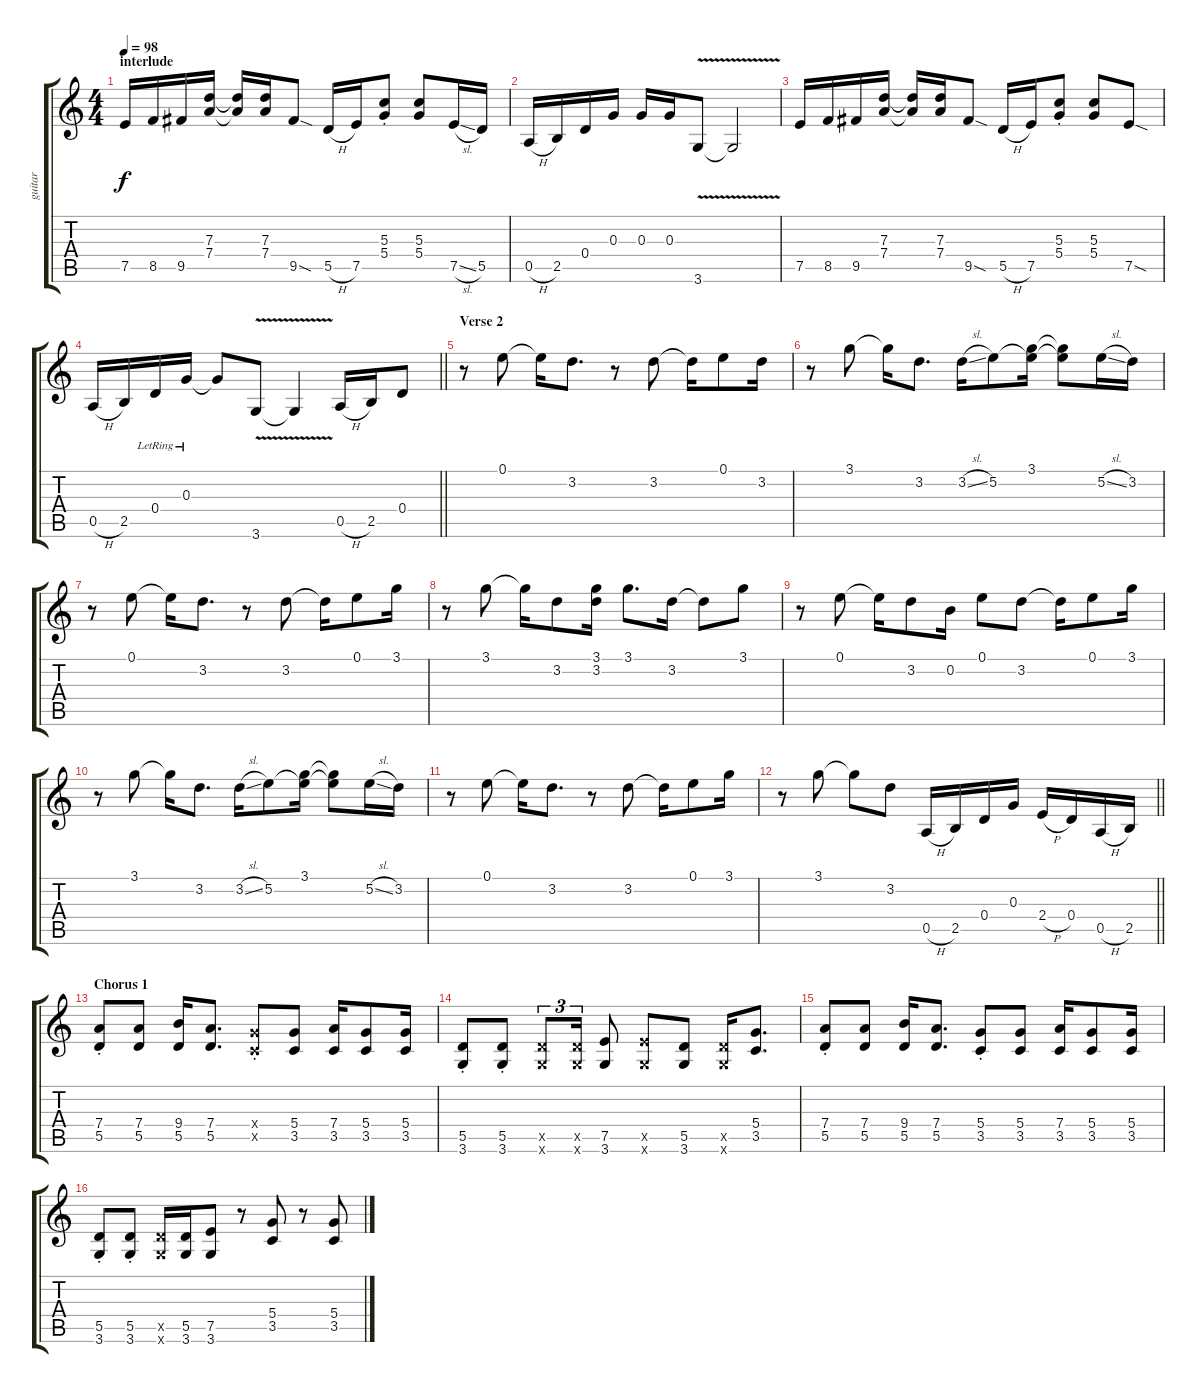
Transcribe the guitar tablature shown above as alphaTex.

\track ("guitar" "guitar") {instrument electricguitarclean}
\staff {score tabs}
\tuning (E4 B3 G3 D3 A2 E2) {hide}
\ts (4 4)
\section ("" "interlude")
\tempo 98
\clef g2
\ks c
7.5.16{dy f} 8.5.16 9.5.16 (7.3 7.4).16 (7.3{t} 7.4{t}).16 (7.3 7.4).16 9.5{sod}.8 5.5{h}.16 7.5.16 (5.3{st} 5.4{st}).8 (5.3 5.4).8 7.5{sl}.16 5.5.16 |
0.5{h}.16 2.5.16 0.4.16 0.3.16 0.3.16 0.3.16 3.6{v}.8 3.6{t}.2 |
7.5.16 8.5.16 9.5.16 (7.3 7.4).16 (7.3{t} 7.4{t}).16 (7.3 7.4).16 9.5{sod}.8 5.5{h}.16 7.5.16 (5.3{st} 5.4{st}).8 (5.3 5.4).8 7.5{sod}.8 |
\barLineRight lightlight
0.5{h}.16 2.5.16 0.4{lr}.16 0.3{lr}.16 0.3{t}.8 3.6{v}.8 3.6{t}.4 0.5{h}.16 2.5.16 0.4.8 |
\section ("" "Verse 2")
r.8 0.1.8 0.1{t}.16 3.2.8{d} r.8 3.2.8 3.2{t}.16 0.1.8 3.2.16 |
r.8 3.1.8 3.1{t}.16 3.2.8{d} 3.2{sl}.16 5.2.8 (3.1 5.2{t}).16 (3.1{t} 5.2{t}).8 5.2{sl}.16 3.2.16 |
r.8 0.1.8 0.1{t}.16 3.2.8{d} r.8 3.2.8 3.2{t}.16 0.1.8 3.1.16 |
r.8 3.1.8 3.1{t}.16 3.2.8 (3.1 3.2).16 3.1.8{d} 3.2.16 3.2{t}.8 3.1.8 |
r.8 0.1.8 0.1{t}.16 3.2.8 0.2.16 0.1.8 3.2.8 3.2{t}.16 0.1.8 3.1.16 |
r.8 3.1.8 3.1{t}.16 3.2.8{d} 3.2{sl}.16 5.2.8 (3.1 5.2{t}).16 (3.1{t} 5.2{t}).8 5.2{sl}.16 3.2.16 |
r.8 0.1.8 0.1{t}.16 3.2.8{d} r.8 3.2.8 3.2{t}.16 0.1.8 3.1.16 |
\barLineRight lightlight
r.8 3.1.8 3.1{t}.8 3.2.8 0.5{h}.16 2.5.16 0.4.16 0.3.16 2.4{h}.16 0.4.16 0.5{h}.16 2.5.16 |
\section ("" "Chorus 1")
(7.4{st} 5.5{st}).8 (7.4 5.5).8 (9.4 5.5).16 (7.4 5.5).8{d} (5.4{st x} 3.5{st x}).8 (5.4 3.5).8 (7.4 3.5).16 (5.4 3.5).8 (5.4 3.5).16 |
(5.5{st} 3.6{st}).8 (5.5{st} 3.6).8 (5.5{x} 3.6{x}).8{tu (3 2)} (5.5{x} 3.6{x}).16{tu (3 2)} (7.5 3.6).8 (7.5{x} 3.6{x}).8 (5.5 3.6).8 (5.5{x} 3.6{x}).16 (5.4 3.5).8{d} |
(7.4{st} 5.5{st}).8 (7.4 5.5).8 (9.4 5.5).16 (7.4 5.5).8{d} (5.4{st} 3.5{st}).8 (5.4 3.5).8 (7.4 3.5).16 (5.4 3.5).8 (5.4 3.5).16 |
(5.5{st} 3.6{st}).8 (5.5{st} 3.6).8 (5.5{x} 3.6{x}).16 (5.5 3.6).16 (7.5 3.6).8 r.8 (5.4 3.5).8 r.8 (5.4 3.5).8
